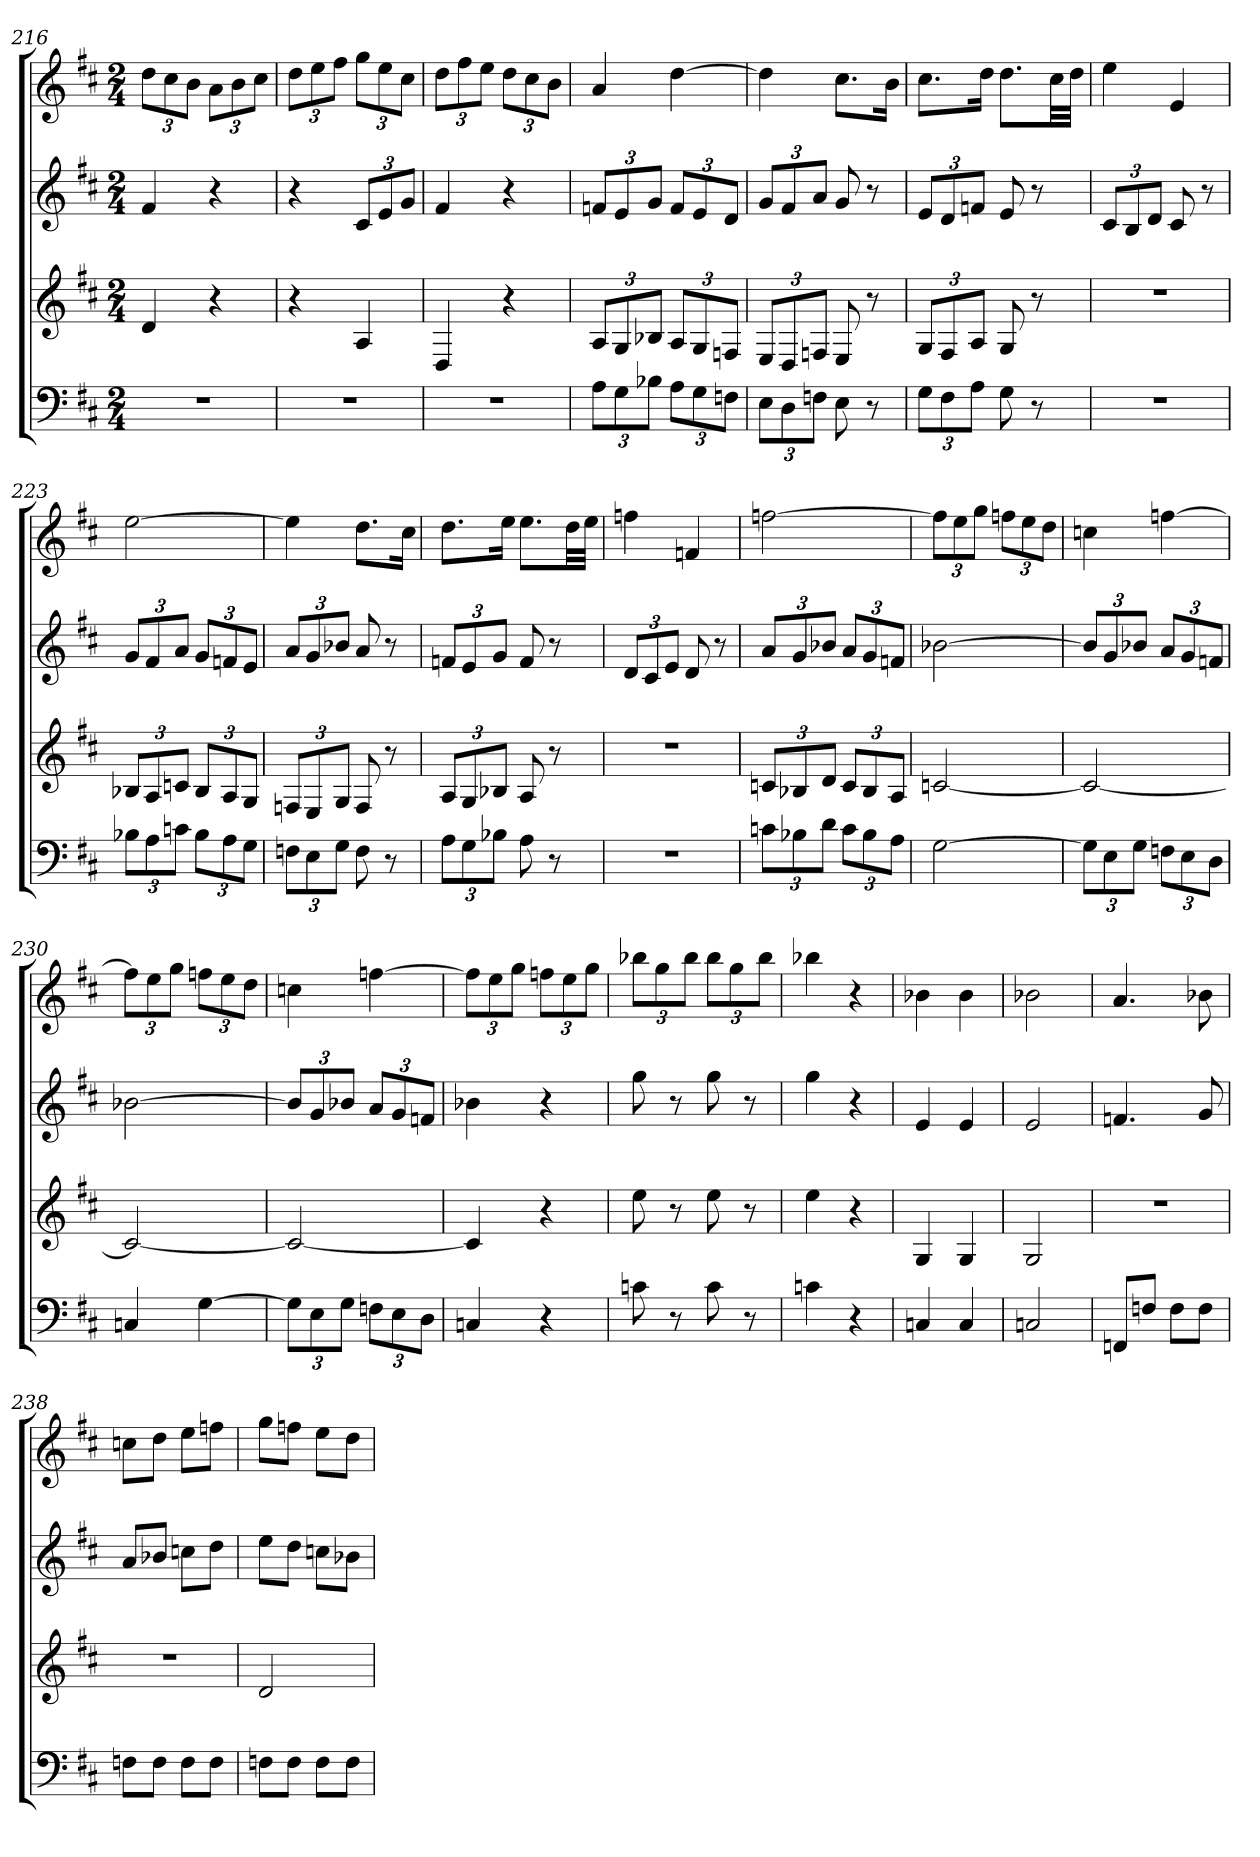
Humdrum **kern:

**kern	**kern	**kern	**kern
*part4	*part3	*part2	*part1
*staff4	*staff3	*staff2	*staff1
*k[f#c#]	*k[f#c#]	*k[f#c#]	*k[f#c#]
*D:	*D:	*D:	*D:
*M2/4	*M2/4	*M2/4	*M2/4
=216	=216	=216	=216
2r	4d	4f#	12ddL
.	.	.	12cc#
.	.	.	12bJ
.	4r	4r	12aL
.	.	.	12b
.	.	.	12cc#J
=217	=217	=217	=217
2r	4r	4r	12ddL
.	.	.	12ee
.	.	.	12ff#J
.	4A	12c#L	12ggL
.	.	12e	12ee
.	.	12gJ	12cc#J
=218	=218	=218	=218
2r	4D	4f#	12ddL
.	.	.	12ff#
.	.	.	12eeJ
.	4r	4r	12ddL
.	.	.	12cc#
.	.	.	12bJ
=219	=219	=219	=219
12AL	12AL	12fnL	4a
12G	12G	12e	.
12B-XJ	12B-XJ	12gJ	.
12AL	12AL	12fL	[4dd
12G	12G	12e	.
12FnJ	12FnJ	12dJ	.
=220	=220	=220	=220
12EL	12EL	12gL	4dd]
12D	12D	12f#	.
12FnJ	12FnJ	12aJ	.
8E	8E	8g	8.cc#L
8r	8r	8r	.
.	.	.	16bJk
=221	=221	=221	=221
12GL	12GL	12eL	8.cc#L
12F#	12F#	12d	.
12AJ	12AJ	12fnJ	.
.	.	.	16ddJk
8G	8G	8e	8.ddL
8r	8r	8r	.
.	.	.	32cc#LL
.	.	.	32ddJJJ
=222	=222	=222	=222
2r	2r	12c#L	4ee
.	.	12B	.
.	.	12dJ	.
.	.	8c#	4e
.	.	8r	.
=223	=223	=223	=223
12B-XL	12B-XL	12gL	[2ee
12A	12A	12f#	.
12cnJ	12cnJ	12aJ	.
12B-L	12B-L	12gL	.
12A	12A	12fn	.
12GJ	12GJ	12eJ	.
=224	=224	=224	=224
12FnL	12FnL	12aL	4ee]
12E	12E	12g	.
12GJ	12GJ	12b-XJ	.
8F	8F	8a	8.ddL
8r	8r	8r	.
.	.	.	16cc#Jk
=225	=225	=225	=225
12AL	12AL	12fnL	8.ddL
12G	12G	12e	.
12B-XJ	12B-XJ	12gJ	.
.	.	.	16eeJk
8A	8A	8f	8.eeL
8r	8r	8r	.
.	.	.	32ddLL
.	.	.	32eeJJJ
=226	=226	=226	=226
2r	2r	12dL	4ffn
.	.	12c#	.
.	.	12eJ	.
.	.	8d	4fn
.	.	8r	.
=227	=227	=227	=227
12cnL	12cnL	12aL	[2ffn
12B-X	12B-X	12g	.
12dJ	12dJ	12b-XJ	.
12cL	12cL	12aL	.
12B-	12B-	12g	.
12AJ	12AJ	12fnJ	.
=228	=228	=228	=228
[2G	[2cn	[2b-X	12ffL]
.	.	.	12ee
.	.	.	12ggJ
.	.	.	12ffnL
.	.	.	12ee
.	.	.	12ddJ
=229	=229	=229	=229
12GL]	2c_	12b-L]	4ccn
12E	.	12g	.
12GJ	.	12b-XJ	.
12FnL	.	12aL	[4ffn
12E	.	12g	.
12DJ	.	12fnJ	.
=230	=230	=230	=230
4Cn	2c_	[2b-X	12ffL]
.	.	.	12ee
.	.	.	12ggJ
[4G	.	.	12ffnL
.	.	.	12ee
.	.	.	12ddJ
=231	=231	=231	=231
12GL]	2c_	12b-L]	4ccn
12E	.	12g	.
12GJ	.	12b-XJ	.
12FnL	.	12aL	[4ffn
12E	.	12g	.
12DJ	.	12fnJ	.
=232	=232	=232	=232
4Cn	4c]	4b-X	12ffL]
.	.	.	12ee
.	.	.	12ggJ
4r	4r	4r	12ffnL
.	.	.	12ee
.	.	.	12ggJ
=233	=233	=233	=233
8cn	8ee	8gg	12bb-XL
.	.	.	12gg
8r	8r	8r	.
.	.	.	12bb-J
8c	8ee	8gg	12bb-L
.	.	.	12gg
8r	8r	8r	.
.	.	.	12bb-J
=234	=234	=234	=234
4cn	4ee	4gg	4bb-X
4r	4r	4r	4r
=235	=235	=235	=235
4Cn	4G	4e	4b-X
4C	4G	4e	4b-
=236	=236	=236	=236
2Cn	2G	2e	2b-X
=237	=237	=237	=237
8FFnL	2r	4.fn	4.a
8FnJ	.	.	.
8FL	.	.	.
8FJ	.	8g	8b-X
=238	=238	=238	=238
8FnL	2r	8aL	8ccnL
8FJ	.	8b-XJ	8ddJ
8FL	.	8ccnL	8eeL
8FJ	.	8ddJ	8ffnJ
=239	=239	=239	=239
8FnL	2d	8eeL	8ggL
8FJ	.	8ddJ	8ffnJ
8FL	.	8ccnL	8eeL
8FJ	.	8b-XJ	8ddJ
=	=	=	=
*-	*-	*-	*-
